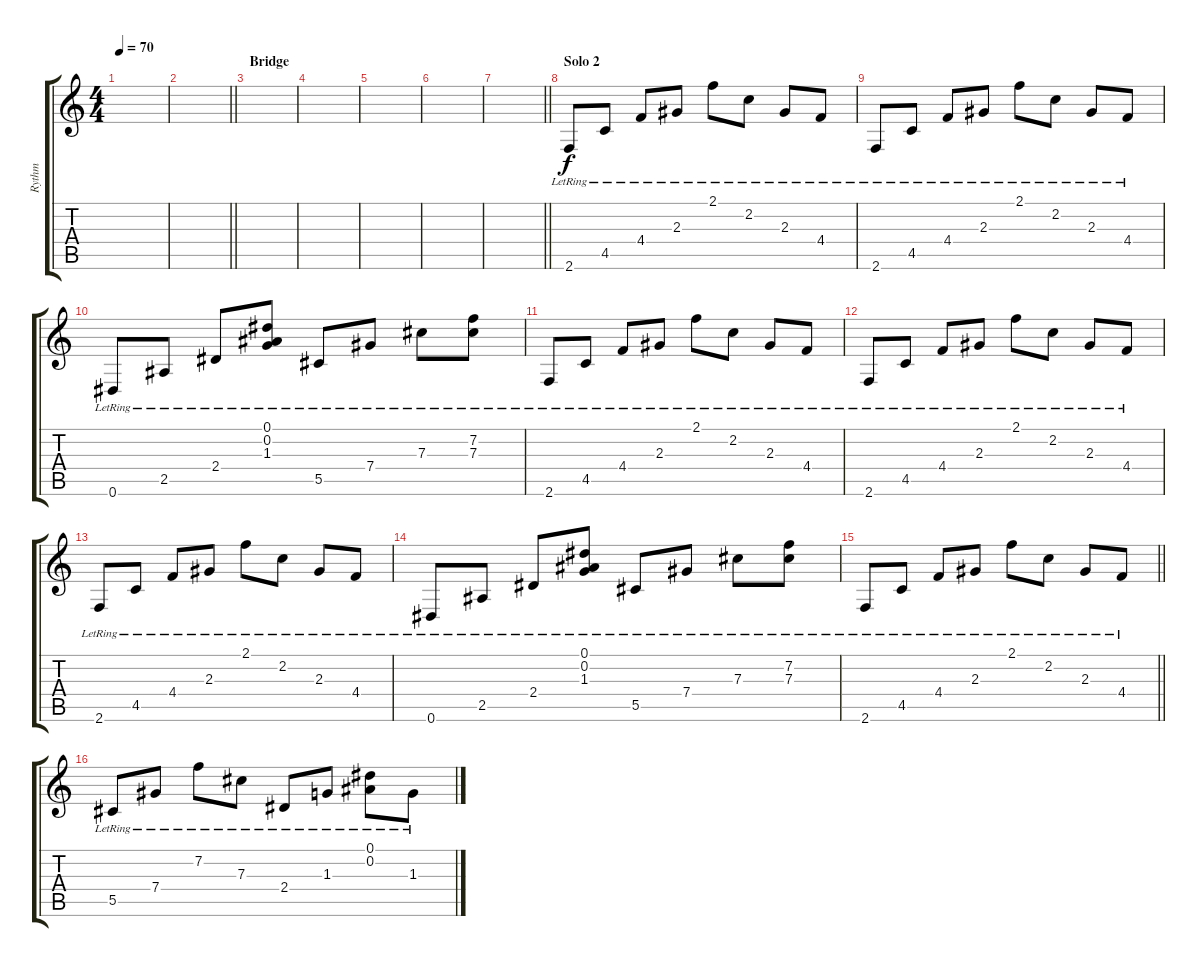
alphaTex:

\track ("Rythm" "Rythm") {instrument electricguitarjazz}
\staff {score tabs}
\tuning (Eb4 Bb3 Gb3 Db3 Ab2 Eb2) {hide}
\ts (4 4)
\tempo 70
\clef g2
\ks c
|
\barLineRight lightlight
|
\section ("" "Bridge")
|
|
|
|
\barLineRight lightlight
|
\section ("" "Solo 2")
2.6{lr}.8 4.5{lr}.8 4.4{lr}.8 2.3{lr}.8 2.1{lr}.8 2.2{lr}.8 2.3{lr}.8 4.4{lr}.8 |
2.6{lr}.8 4.5{lr}.8 4.4{lr}.8 2.3{lr}.8 2.1{lr}.8 2.2{lr}.8 2.3{lr}.8 4.4{lr}.8 |
0.6{lr}.8 2.5{lr}.8 2.4{lr}.8 (0.1{lr} 0.2{lr} 1.3{lr}).8 5.5{lr}.8 7.4{lr}.8 7.3{lr}.8 (7.2{lr} 7.3{lr}).8 |
2.6{lr}.8 4.5{lr}.8 4.4{lr}.8 2.3{lr}.8 2.1{lr}.8 2.2{lr}.8 2.3{lr}.8 4.4{lr}.8 |
2.6{lr}.8 4.5{lr}.8 4.4{lr}.8 2.3{lr}.8 2.1{lr}.8 2.2{lr}.8 2.3{lr}.8 4.4{lr}.8 |
2.6{lr}.8 4.5{lr}.8 4.4{lr}.8 2.3{lr}.8 2.1{lr}.8 2.2{lr}.8 2.3{lr}.8 4.4{lr}.8 |
0.6{lr}.8 2.5{lr}.8 2.4{lr}.8 (0.1{lr} 0.2{lr} 1.3{lr}).8 5.5{lr}.8 7.4{lr}.8 7.3{lr}.8 (7.2{lr} 7.3{lr}).8 |
\barLineRight lightlight
2.6{lr}.8 4.5{lr}.8 4.4{lr}.8 2.3{lr}.8 2.1{lr}.8 2.2{lr}.8 2.3{lr}.8 4.4{lr}.8 |
\section ("" "")
5.5{lr}.8 7.4{lr}.8 7.2{lr}.8 7.3{lr}.8 2.4{lr}.8 1.3{lr}.8 (0.1{lr} 0.2{lr}).8 1.3{lr}.8
